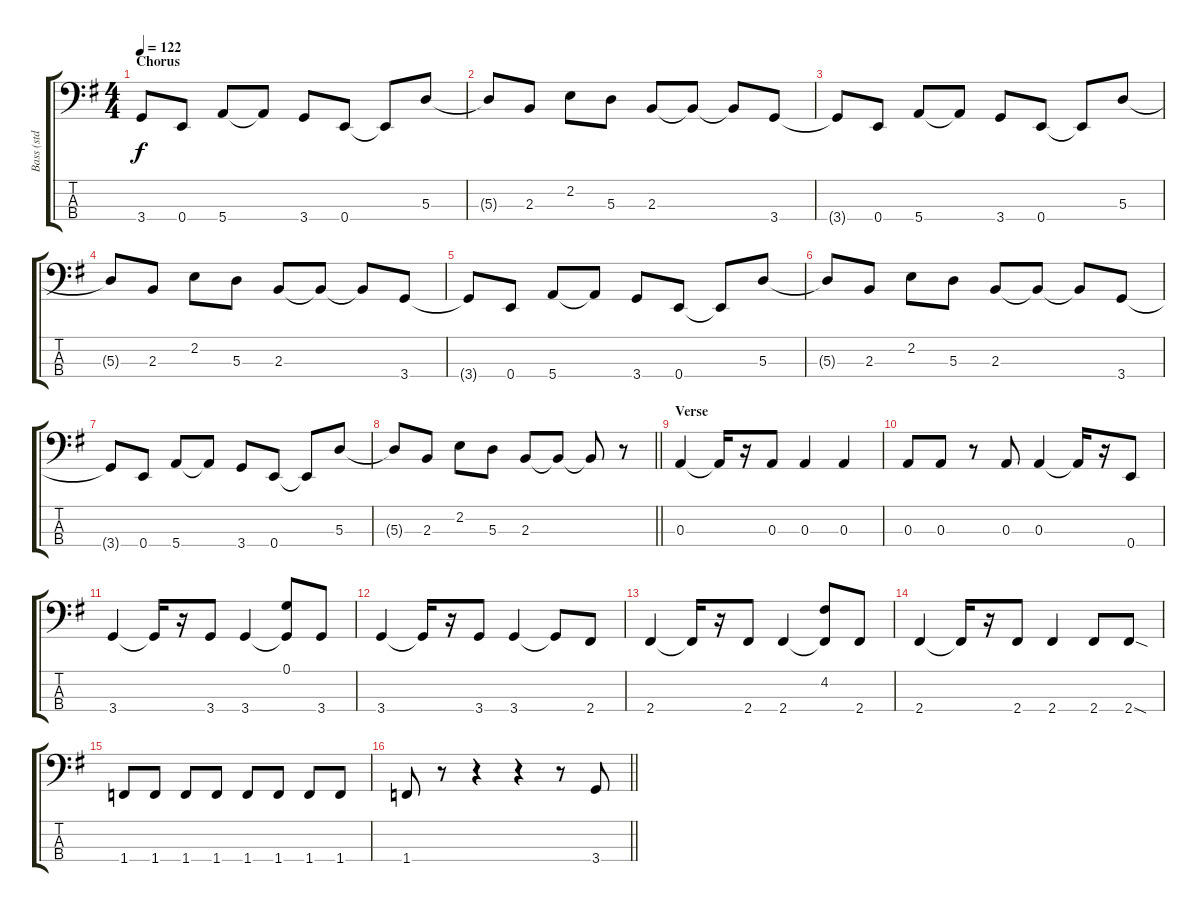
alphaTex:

\track ("Bass (std tuning)" "Bass (std ") {instrument electricbassfinger}
\staff {score tabs}
\tuning (G2 D2 A1 E1) {hide}
\ts (4 4)
\section ("" "Chorus")
\tempo 122
\clef f4
\ks g
3.4{t}.8{dy f} 0.4.8 5.4.8 5.4{t}.8 3.4.8 0.4.8 0.4{t}.8 5.3.8 |
5.3{t}.8 2.3.8 2.2.8 5.3.8 2.3.8 2.3{t}.8 2.3{t}.8 3.4.8 |
3.4{t}.8 0.4.8 5.4.8 5.4{t}.8 3.4.8 0.4.8 0.4{t}.8 5.3.8 |
5.3{t}.8 2.3.8 2.2.8 5.3.8 2.3.8 2.3{t}.8 2.3{t}.8 3.4.8 |
3.4{t}.8 0.4.8 5.4.8 5.4{t}.8 3.4.8 0.4.8 0.4{t}.8 5.3.8 |
5.3{t}.8 2.3.8 2.2.8 5.3.8 2.3.8 2.3{t}.8 2.3{t}.8 3.4.8 |
3.4{t}.8 0.4.8 5.4.8 5.4{t}.8 3.4.8 0.4.8 0.4{t}.8 5.3.8 |
\barLineRight lightlight
5.3{t}.8 2.3.8 2.2.8 5.3.8 2.3.8 2.3{t}.8 2.3{t}.8 r.8 |
\section ("" "Verse")
0.3.4 0.3{t}.16 r.16 0.3.8 0.3.4 0.3.4 |
0.3.8 0.3.8 r.8 0.3.8 0.3.4 0.3{t}.16 r.16 0.4.8 |
3.4.4 3.4{t}.16 r.16 3.4.8 3.4.4 (0.1 3.4{t}).8 3.4.8 |
3.4.4 3.4{t}.16 r.16 3.4.8 3.4.4 3.4{t}.8 2.4.8 |
2.4.4 2.4{t}.16 r.16 2.4.8 2.4.4 (4.2 2.4{t}).8 2.4.8 |
2.4.4 2.4{t}.16 r.16 2.4.8 2.4.4 2.4.8 2.4{sod}.8 |
1.4.8 1.4.8 1.4.8 1.4.8 1.4.8 1.4.8 1.4.8 1.4.8 |
\barLineRight lightlight
1.4.8 r.8 r.4 r.4 r.8 3.4.8
